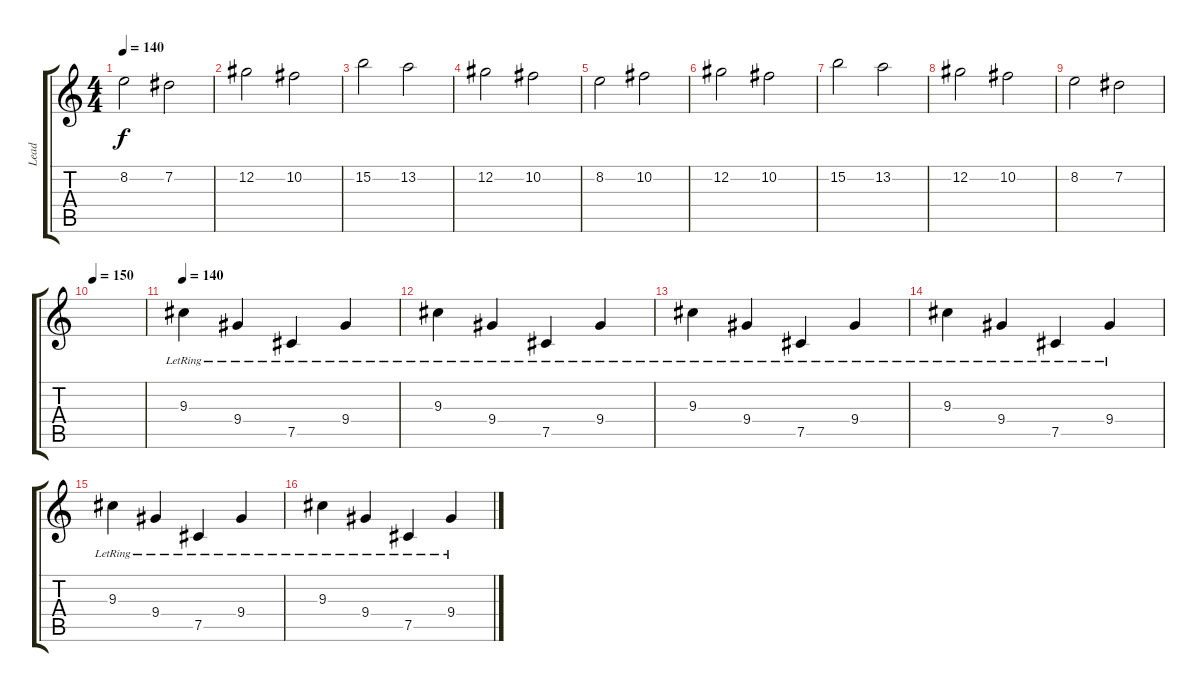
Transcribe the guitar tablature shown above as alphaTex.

\track ("Lead" "Lead") {instrument distortionguitar}
\staff {score tabs}
\tuning (Db4 Ab3 E3 B2 Gb2 Db2) {hide}
\ts (4 4)
\tempo 140
\clef g2
\ks c
8.2.2{dy f} 7.2.2 |
12.2.2 10.2.2 |
15.2.2 13.2.2 |
12.2.2 10.2.2 |
8.2.2 10.2.2 |
12.2.2 10.2.2 |
15.2.2 13.2.2 |
12.2.2 10.2.2 |
8.2.2 7.2.2 |
\tempo 150
|
\tempo 140
9.3{lr}.4{volume 8 instrument overdrivenguitar} 9.4{lr}.4 7.5{lr}.4 9.4{lr}.4 |
9.3{lr}.4 9.4{lr}.4 7.5{lr}.4 9.4{lr}.4 |
9.3{lr}.4 9.4{lr}.4 7.5{lr}.4 9.4{lr}.4 |
9.3{lr}.4 9.4{lr}.4 7.5{lr}.4 9.4{lr}.4 |
9.3{lr}.4 9.4{lr}.4 7.5{lr}.4 9.4{lr}.4 |
9.3{lr}.4 9.4{lr}.4 7.5{lr}.4 9.4{lr}.4
